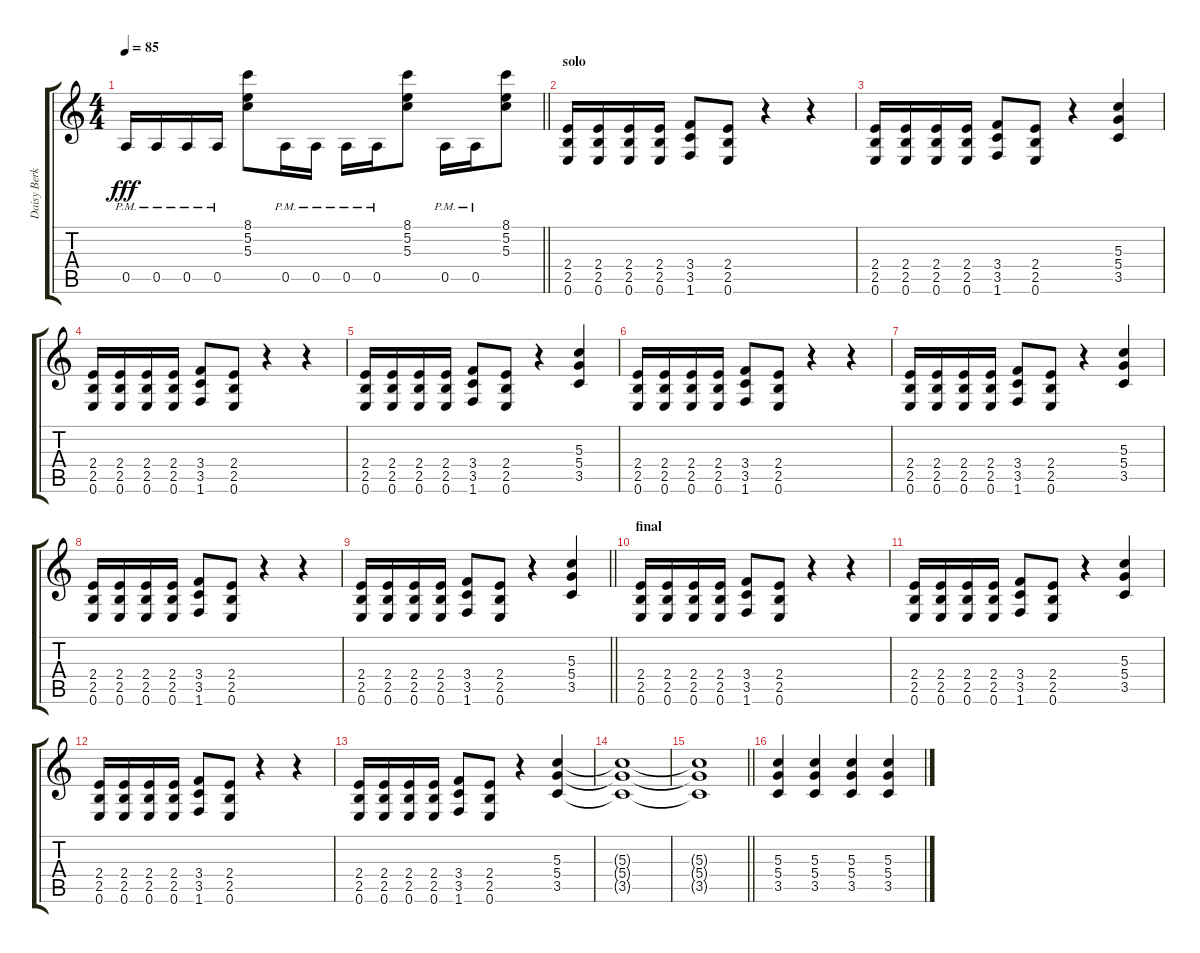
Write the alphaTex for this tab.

\track ("Daisy Berkowitz" "Daisy Berk") {instrument overdrivenguitar}
\staff {score tabs}
\tuning (E4 B3 G3 D3 A2 E2) {hide}
\ts (4 4)
\tempo 85
\clef g2
\barLineRight lightlight
\ks c
0.5{pm}.16{dy fff} 0.5{pm}.16 0.5{pm}.16 0.5{pm}.16 (8.1 5.2 5.3).8 0.5{pm}.16 0.5{pm}.16 0.5{pm}.16 0.5{pm}.16 (8.1 5.2 5.3).8 0.5{pm}.16 0.5{pm}.16 (8.1 5.2 5.3).8 |
\section ("" "solo")
(2.4 2.5 0.6).16 (2.4 2.5 0.6).16 (2.4 2.5 0.6).16 (2.4 2.5 0.6).16 (3.4 3.5 1.6).8 (2.4 2.5 0.6).8 r.4 r.4 |
(2.4 2.5 0.6).16 (2.4 2.5 0.6).16 (2.4 2.5 0.6).16 (2.4 2.5 0.6).16 (3.4 3.5 1.6).8 (2.4 2.5 0.6).8 r.4 (5.3 5.4 3.5).4 |
(2.4 2.5 0.6).16 (2.4 2.5 0.6).16 (2.4 2.5 0.6).16 (2.4 2.5 0.6).16 (3.4 3.5 1.6).8 (2.4 2.5 0.6).8 r.4 r.4 |
(2.4 2.5 0.6).16 (2.4 2.5 0.6).16 (2.4 2.5 0.6).16 (2.4 2.5 0.6).16 (3.4 3.5 1.6).8 (2.4 2.5 0.6).8 r.4 (5.3 5.4 3.5).4 |
(2.4 2.5 0.6).16 (2.4 2.5 0.6).16 (2.4 2.5 0.6).16 (2.4 2.5 0.6).16 (3.4 3.5 1.6).8 (2.4 2.5 0.6).8 r.4 r.4 |
(2.4 2.5 0.6).16 (2.4 2.5 0.6).16 (2.4 2.5 0.6).16 (2.4 2.5 0.6).16 (3.4 3.5 1.6).8 (2.4 2.5 0.6).8 r.4 (5.3 5.4 3.5).4 |
(2.4 2.5 0.6).16 (2.4 2.5 0.6).16 (2.4 2.5 0.6).16 (2.4 2.5 0.6).16 (3.4 3.5 1.6).8 (2.4 2.5 0.6).8 r.4 r.4 |
\barLineRight lightlight
(2.4 2.5 0.6).16 (2.4 2.5 0.6).16 (2.4 2.5 0.6).16 (2.4 2.5 0.6).16 (3.4 3.5 1.6).8 (2.4 2.5 0.6).8 r.4 (5.3 5.4 3.5).4 |
\section ("" "final")
(2.4 2.5 0.6).16 (2.4 2.5 0.6).16 (2.4 2.5 0.6).16 (2.4 2.5 0.6).16 (3.4 3.5 1.6).8 (2.4 2.5 0.6).8 r.4 r.4 |
(2.4 2.5 0.6).16 (2.4 2.5 0.6).16 (2.4 2.5 0.6).16 (2.4 2.5 0.6).16 (3.4 3.5 1.6).8 (2.4 2.5 0.6).8 r.4 (5.3 5.4 3.5).4 |
(2.4 2.5 0.6).16 (2.4 2.5 0.6).16 (2.4 2.5 0.6).16 (2.4 2.5 0.6).16 (3.4 3.5 1.6).8 (2.4 2.5 0.6).8 r.4 r.4 |
(2.4 2.5 0.6).16 (2.4 2.5 0.6).16 (2.4 2.5 0.6).16 (2.4 2.5 0.6).16 (3.4 3.5 1.6).8 (2.4 2.5 0.6).8 r.4 (5.3 5.4 3.5).4 |
(5.3{t} 5.4{t} 3.5{t}).1 |
\barLineRight lightlight
(5.3{t} 5.4{t} 3.5{t}).1 |
(5.3 5.4 3.5).4 (5.3 5.4 3.5).4 (5.3 5.4 3.5).4 (5.3 5.4 3.5).4
